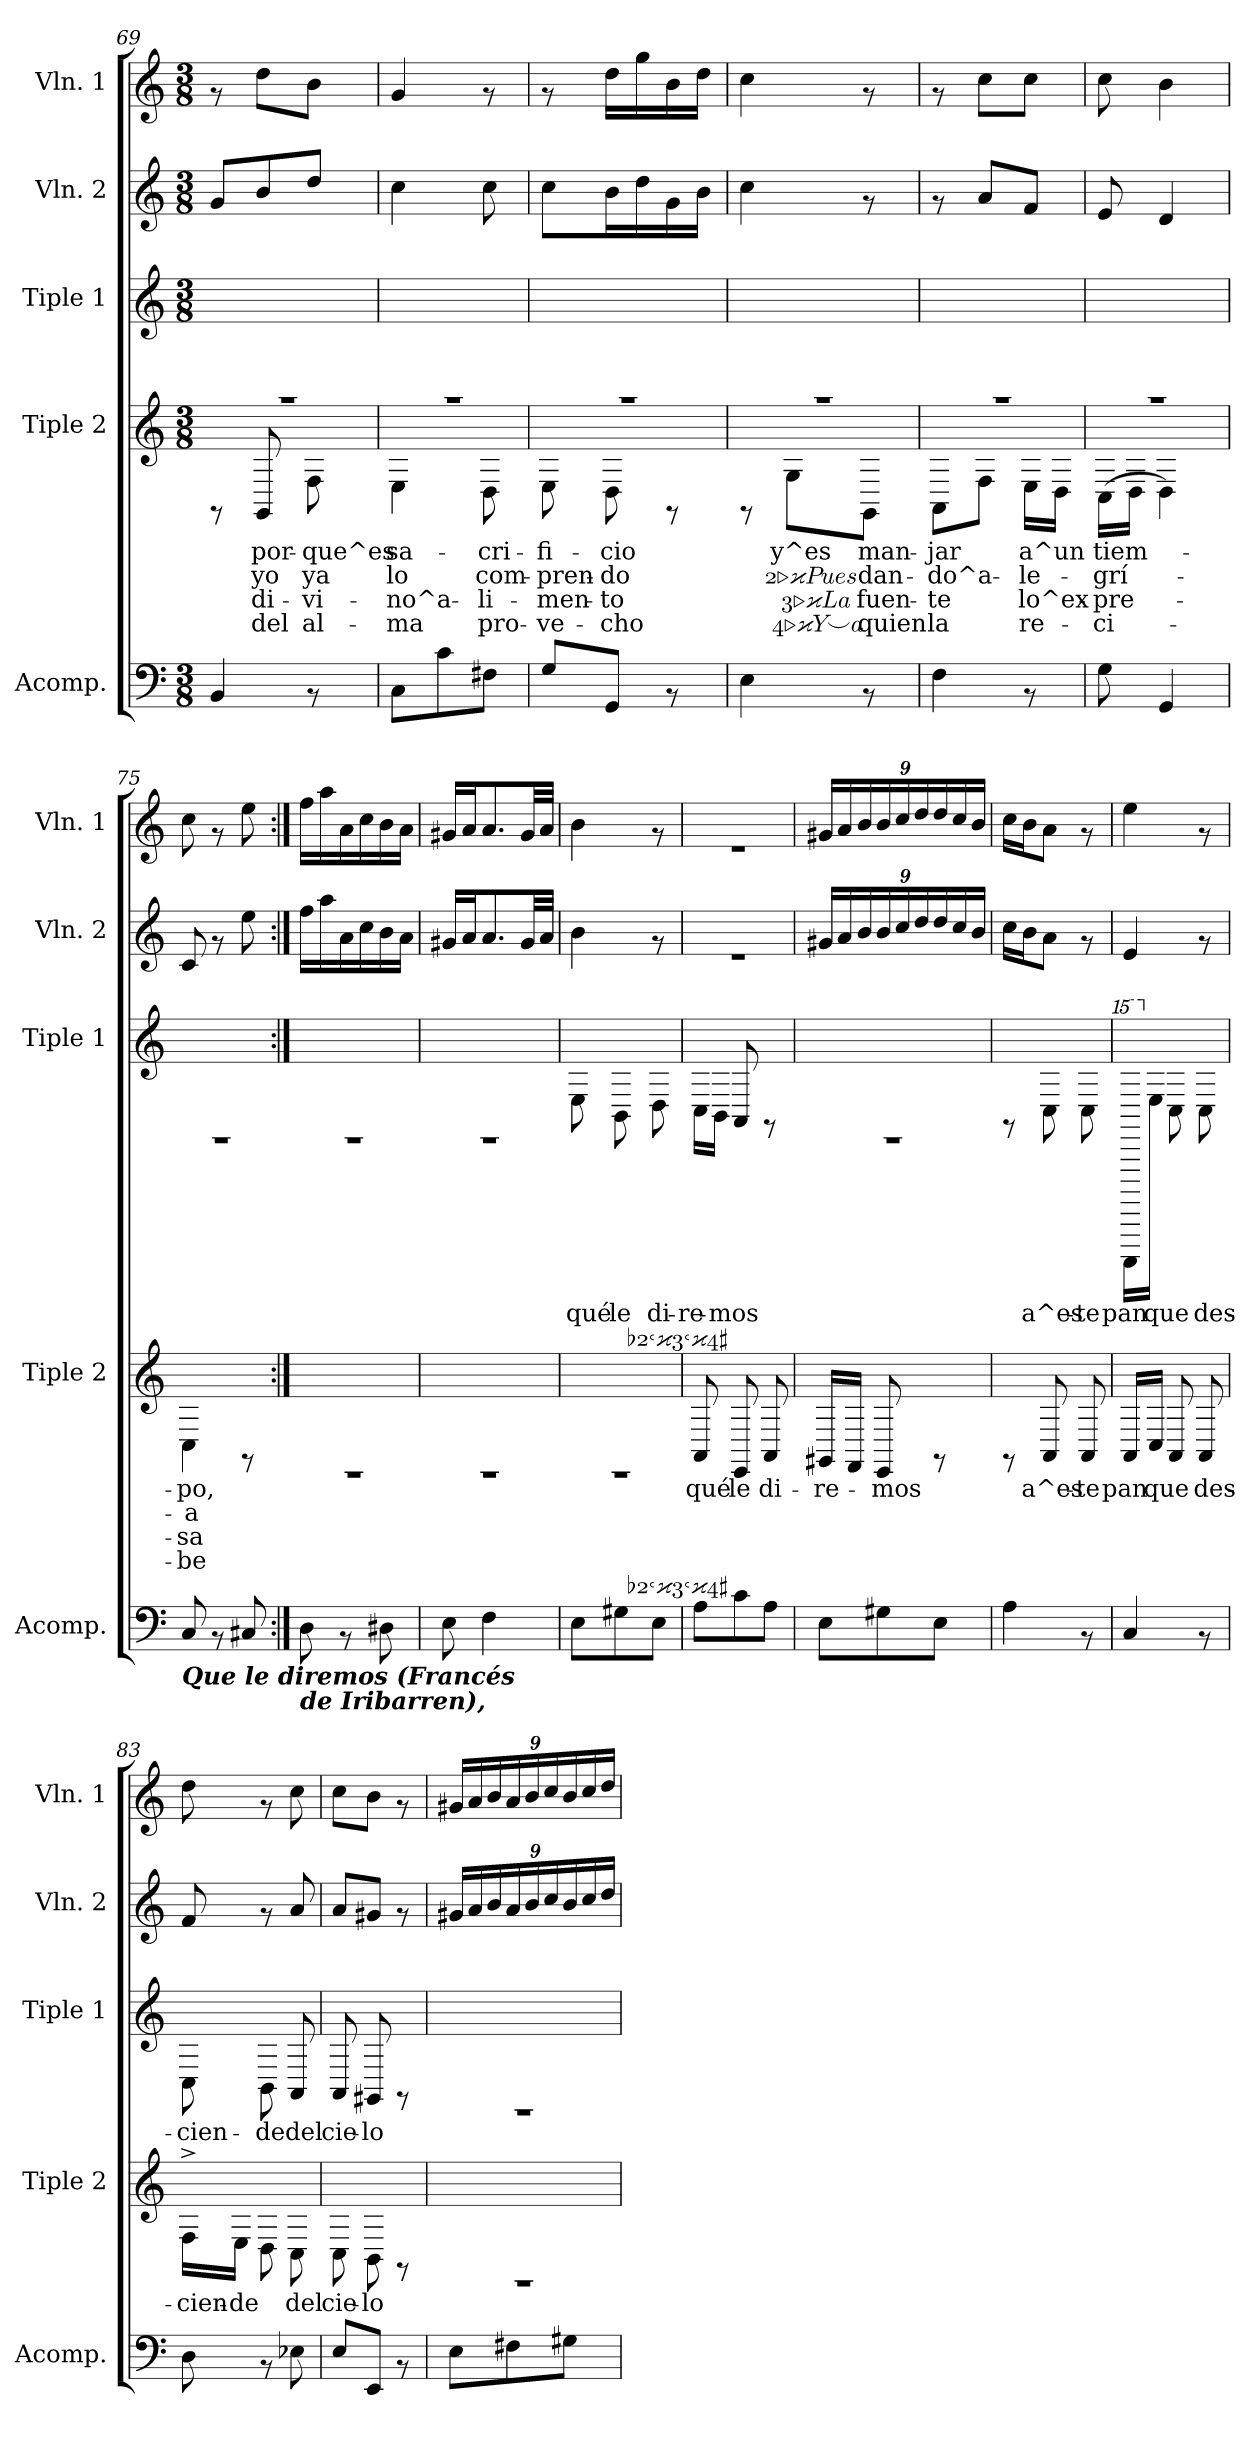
**kern	**kern	**text	**text	**text	**text	**kern	**text	**kern	**kern
*part5	*part4	*part4	*part4	*part4	*part4	*part3	*part3	*part2	*part1
*staff5	*staff4	*staff4	*staff4	*staff4	*staff4	*staff3	*staff3	*staff2	*staff1
*I"Acomp.	*I"Tiple 2	*	*	*	*	*I"Tiple 1	*	*I"Vln. 2	*I"Vln. 1
*I'Acomp.	*I'Tiple 2	*	*	*	*	*I'Tiple 1	*	*I'Vln. 2	*I'Vln. 1
*clefF4	*clefG2	*	*	*	*	*clefG2	*	*clefG2	*clefG2
*k[]	*k[]	*	*	*	*	*k[]	*	*k[]	*k[]
*C:	*C:	*	*	*	*	*C:	*	*C:	*C:
*M3/8	*M3/8	*	*	*	*	*M3/8	*	*M3/8	*M3/8
=69	=69	=69	=69	=69	=69	=69	=69	=69	=69
4BB/	8rFF	.	.	.	.	4.rEE	.	8g/L	8rf
!	!	!LO:LY:b	!LO:LY:b	!LO:LY:b	!LO:LY:b	!	!	!	!
.	8GG/	por-	yo	di-	del	.	.	8b/	8dd\L
!	!	!LO:LY:b	!LO:LY:b	!LO:LY:b	!LO:LY:b	!	!	!	!
8rAA	8F\	-que^es	ya	-vi-	al-	.	.	8dd/J	8b\J
=70	=70	=70	=70	=70	=70	=70	=70	=70	=70
!	!	!LO:LY:b	!LO:LY:b	!LO:LY:b	!LO:LY:b	!	!	!	!
8C\L	4E\	sa-	lo	-no^a-	-ma	4.rEE	.	4cc\	4g/
8c\	.	.	.	.	.	.	.	.	.
!	!	!LO:LY:b	!LO:LY:b	!LO:LY:b	!LO:LY:b	!	!	!	!
8F#X\J	8D\	-cri-	com-	-li-	pro-	.	.	8cc\	8rf
=71	=71	=71	=71	=71	=71	=71	=71	=71	=71
!	!	!LO:LY:b	!LO:LY:b	!LO:LY:b	!LO:LY:b	!	!	!	!
8G/L	8E\	-fi-	-pren-	-men-	-ve-	4.rEE	.	8cc\L	8rf
!	!	!LO:LY:b	!LO:LY:b	!LO:LY:b	!LO:LY:b	!	!	!	!
8GG/J	8D\	-cio	-do	-to	-cho	.	.	16b\L	16dd\LL
.	.	.	.	.	.	.	.	16dd\	16gg\
8rAA	8rFF	.	.	.	.	.	.	16g\	16b\
.	.	.	.	.	.	.	.	16b\JJ	16dd\JJ
!!LO:PB:g=z
=72	=72	=72	=72	=72	=72	=72	=72	=72	=72
4E\	8rFF	.	.	.	.	4.rEE	.	4cc\	4cc\
!	!	!LO:LY:b	!LO:LY:b	!LO:LY:b	!LO:LY:b	!	!	!	!
.	8G\L	y^es	2.Pues	3.La	4.Y^a	.	.	.	.
!	!	!LO:LY:b	!LO:LY:b	!LO:LY:b	!LO:LY:b	!	!	!	!
8rAA	8GG\J	man-	dan-	fuen-	quien	.	.	8rf	8rf
=73	=73	=73	=73	=73	=73	=73	=73	=73	=73
!	!	!LO:LY:b	!LO:LY:b	!LO:LY:b	!LO:LY:b	!	!	!	!
4F\	8AA\L	-jar	-do^a-	-te	la	4.rEE	.	8rf	8rf
.	8F\J	.	.	.	.	.	.	8a/L	8cc\L
!	!	!LO:LY:b	!LO:LY:b	!LO:LY:b	!LO:LY:b	!	!	!	!
8rAA	16E\LL	a^un	-le-	lo^ex-	re-	.	.	8f/J	8cc\J
.	16D\JJ	.	.	.	.	.	.	.	.
=74	=74	=74	=74	=74	=74	=74	=74	=74	=74
!	!	!LO:LY:b	!LO:LY:b	!LO:LY:b	!LO:LY:b	!	!	!	!
8G\	(>16C\LL	tiem-	-grí-	-pre-	-ci-	4.rEE	.	8e/	8cc\
.	16D\JJ	.	.	.	.	.	.	.	.
4GG/	4D\)	.	.	.	.	.	.	4d/	4b\
=75	=75	=75	=75	=75	=75	=75	=75	=75	=75
!LO:TX:b:Bi:t=Que le diremos (Francés	!	!	!	!	!	!	!	!	!
!	!	!LO:LY:b	!LO:LY:b	!LO:LY:b	!LO:LY:b	!	!	!	!
8C/	4C\	-po,	-a	-sa	-be	4.rEE	.	8c/	8cc\
8rAA	.	.	.	.	.	.	.	8rf	8rf
8C#X/	8rFF	.	.	.	.	.	.	8ee\	8ee\
=76:|!	=76:|!	=76:|!	=76:|!	=76:|!	=76:|!	=76:|!	=76:|!	=76:|!	=76:|!
!LO:TX:b:Bi:t=de Iribarren),	!	!	!	!	!	!	!	!	!
8D\	4.rEE	.	.	.	.	4.rEE	.	16ff\LL	16ff\LL
.	.	.	.	.	.	.	.	16aa\	16aa\
8rAA	.	.	.	.	.	.	.	16a\	16a\
.	.	.	.	.	.	.	.	16cc\	16cc\
8D#X\	.	.	.	.	.	.	.	16b\	16b\
.	.	.	.	.	.	.	.	16a\JJ	16a\JJ
=77	=77	=77	=77	=77	=77	=77	=77	=77	=77
8E\	4.rEE	.	.	.	.	4.rEE	.	16g#X/LL	16g#X/LL
.	.	.	.	.	.	.	.	16a/J	16a/J
4F\	.	.	.	.	.	.	.	8.a/	8.a/
.	.	.	.	.	.	.	.	32g#/LL	32g#/LL
.	.	.	.	.	.	.	.	32a/JJJ	32a/JJJ
!!LO:PB:g=z
=78	=78	=78	=78	=78	=78	=78	=78	=78	=78
!	!	!	!	!	!	!	!LO:LY:b	!	!
*^	*^	*	*	*	*	*	*	*	*
8E\L	8ryy	4.rEE	8ryy	.	.	.	.	8E\	qué	4b\	4b\
!	!	!	!	!	!	!	!	!	!LO:LY:b	!	!
8G#X\	32ryy	.	32ryy	.	.	.	.	8BB\	le	.	.
!	!	!	!LO:TX:a:i:t=[2,3,4]	!	!	!	!	!	!	!	!
!	!LO:TX:a:i:t=[2,3,4]	!	!	!	!	!	!	!	!	!	!
.	8..ryy	.	8..ryy	.	.	.	.	.	.	.	.
!	!	!	!	!	!	!	!	!	!LO:LY:b	!	!
8E\J	.	.	.	.	.	.	.	8D\	di-	8rf	8rf
=79	=79	=79	=79	=79	=79	=79	=79	=79	=79	=79	=79
!	!	!	!	!LO:LY:b	!	!	!	!	!LO:LY:b	!	!
*v	*v	*	*	*	*	*	*	*	*	*	*
*	*v	*v	*	*	*	*	*	*	*	*
8A\L	8AA/	qué	.	.	.	16C\LL	-re-	4.re	4.re
!	!	!	!	!	!	!	!LO:LY:b	!	!
.	.	.	.	.	.	16BB\JJ	-mos	.	.
!	!	!LO:LY:b	!	!	!	!	!	!	!
8c\	8EE/	le	.	.	.	8AA/	.	.	.
!	!	!LO:LY:b	!	!	!	!	!	!	!
8A\J	8AA/	di-	.	.	.	8rFF	.	.	.
=80	=80	=80	=80	=80	=80	=80	=80	=80	=80
!	!	!LO:LY:b	!	!	!	!	!	!	!
*	*	*	*	*	*	*	*	*Xbrackettup	*Xbrackettup
8E\L	16GG#X/LL	-re-	.	.	.	4.rEE	.	24g#X/LL	24g#X/LL
.	.	.	.	.	.	.	.	24a/	24a/
.	16FF/JJ	.	.	.	.	.	.	.	.
.	.	.	.	.	.	.	.	24b/	24b/
!	!	!LO:LY:b	!	!	!	!	!	!	!
*	*	*	*	*	*	*	*	*Xtuplet	*Xtuplet
8G#X\	8EE/	-mos	.	.	.	.	.	24b/	24b/
.	.	.	.	.	.	.	.	24cc/	24cc/
.	.	.	.	.	.	.	.	24dd/	24dd/
8E\J	8rFF	.	.	.	.	.	.	24dd/	24dd/
.	.	.	.	.	.	.	.	24cc/	24cc/
.	.	.	.	.	.	.	.	24b/JJ	24b/JJ
=81	=81	=81	=81	=81	=81	=81	=81	=81	=81
4A\	8rFF	.	.	.	.	8rFF	.	16cc\LL	16cc\LL
.	.	.	.	.	.	.	.	16b\J	16b\J
!	!	!LO:LY:b	!	!	!	!	!LO:LY:b	!	!
.	8AA/	a^es-	.	.	.	8C\	a^es-	8a\J	8a\J
!	!	!LO:LY:b	!	!	!	!	!LO:LY:b	!	!
8rAA	8AA/	-te	.	.	.	8C\	-te	8rf	8rf
=82	=82	=82	=82	=82	=82	=82	=82	=82	=82
!	!	!LO:LY:b	!	!	!	!	!	!	!
*	*	*	*	*	*	*15ma	*	*	*
!	!	!	!	!	!	!	!LO:LY:b	!	!
4C/	16AA/LL	pan	.	.	.	16CCC\LL	pan	4e/	4ee\
!	!	!LO:LY:b	!	!	!	!	!	!	!
*	*	*	*	*	*	*X15ma	*	*	*
!	!	!	!	!	!	!	!LO:LY:b	!	!
.	16C/JJ	que	.	.	.	16E\JJ	que	.	.
.	8AA/	.	.	.	.	8C\	.	.	.
!	!	!LO:LY:b	!	!	!	!	!LO:LY:b	!	!
8rAA	8AA/	des-	.	.	.	8C\	des-	8rf	8rf
=83	=83	=83	=83	=83	=83	=83	=83	=83	=83
!	!	!LO:LY:b	!	!	!	!	!LO:LY:b	!	!
8D\	16F^<\LL	-cien-	.	.	.	8C\	-cien-	8f/	8dd\
!	!	!LO:LY:b	!	!	!	!	!	!	!
.	16E\JJ	-de	.	.	.	.	.	.	.
!	!	!	!	!	!	!	!LO:LY:b	!	!
8rAA	8D\	.	.	.	.	8BB\	-de	8rf	8rf
!	!	!LO:LY:b	!	!	!	!	!LO:LY:b	!	!
8E-X\	8C\	del	.	.	.	8AA/	del	8a/	8cc\
=84	=84	=84	=84	=84	=84	=84	=84	=84	=84
!	!	!LO:LY:b	!	!	!	!	!LO:LY:b	!	!
8E/L	8C\	cie-	.	.	.	8AA/	cie-	8a/L	8cc\L
!	!	!LO:LY:b	!	!	!	!	!LO:LY:b	!	!
8EE/J	8BB\	-lo	.	.	.	8GG#X/	-lo	8g#X/J	8b\J
8rAA	8rFF	.	.	.	.	8rFF	.	8rf	8rf
!!LO:LB:g=z
=85	=85	=85	=85	=85	=85	=85	=85	=85	=85
*	*	*	*	*	*	*	*	*tuplet	*tuplet
8E\L	4.rEE	.	.	.	.	4.rEE	.	24g#X/LL	24g#X/LL
.	.	.	.	.	.	.	.	24a/	24a/
.	.	.	.	.	.	.	.	24b/	24b/
*	*	*	*	*	*	*	*	*Xtuplet	*Xtuplet
8F#X\	.	.	.	.	.	.	.	24a/	24a/
.	.	.	.	.	.	.	.	24b/	24b/
.	.	.	.	.	.	.	.	24cc/	24cc/
8G#X\J	.	.	.	.	.	.	.	24b/	24b/
.	.	.	.	.	.	.	.	24cc/	24cc/
.	.	.	.	.	.	.	.	24dd/JJ	24dd/JJ
=	=	=	=	=	=	=	=	=	=
*-	*-	*-	*-	*-	*-	*-	*-	*-	*-
